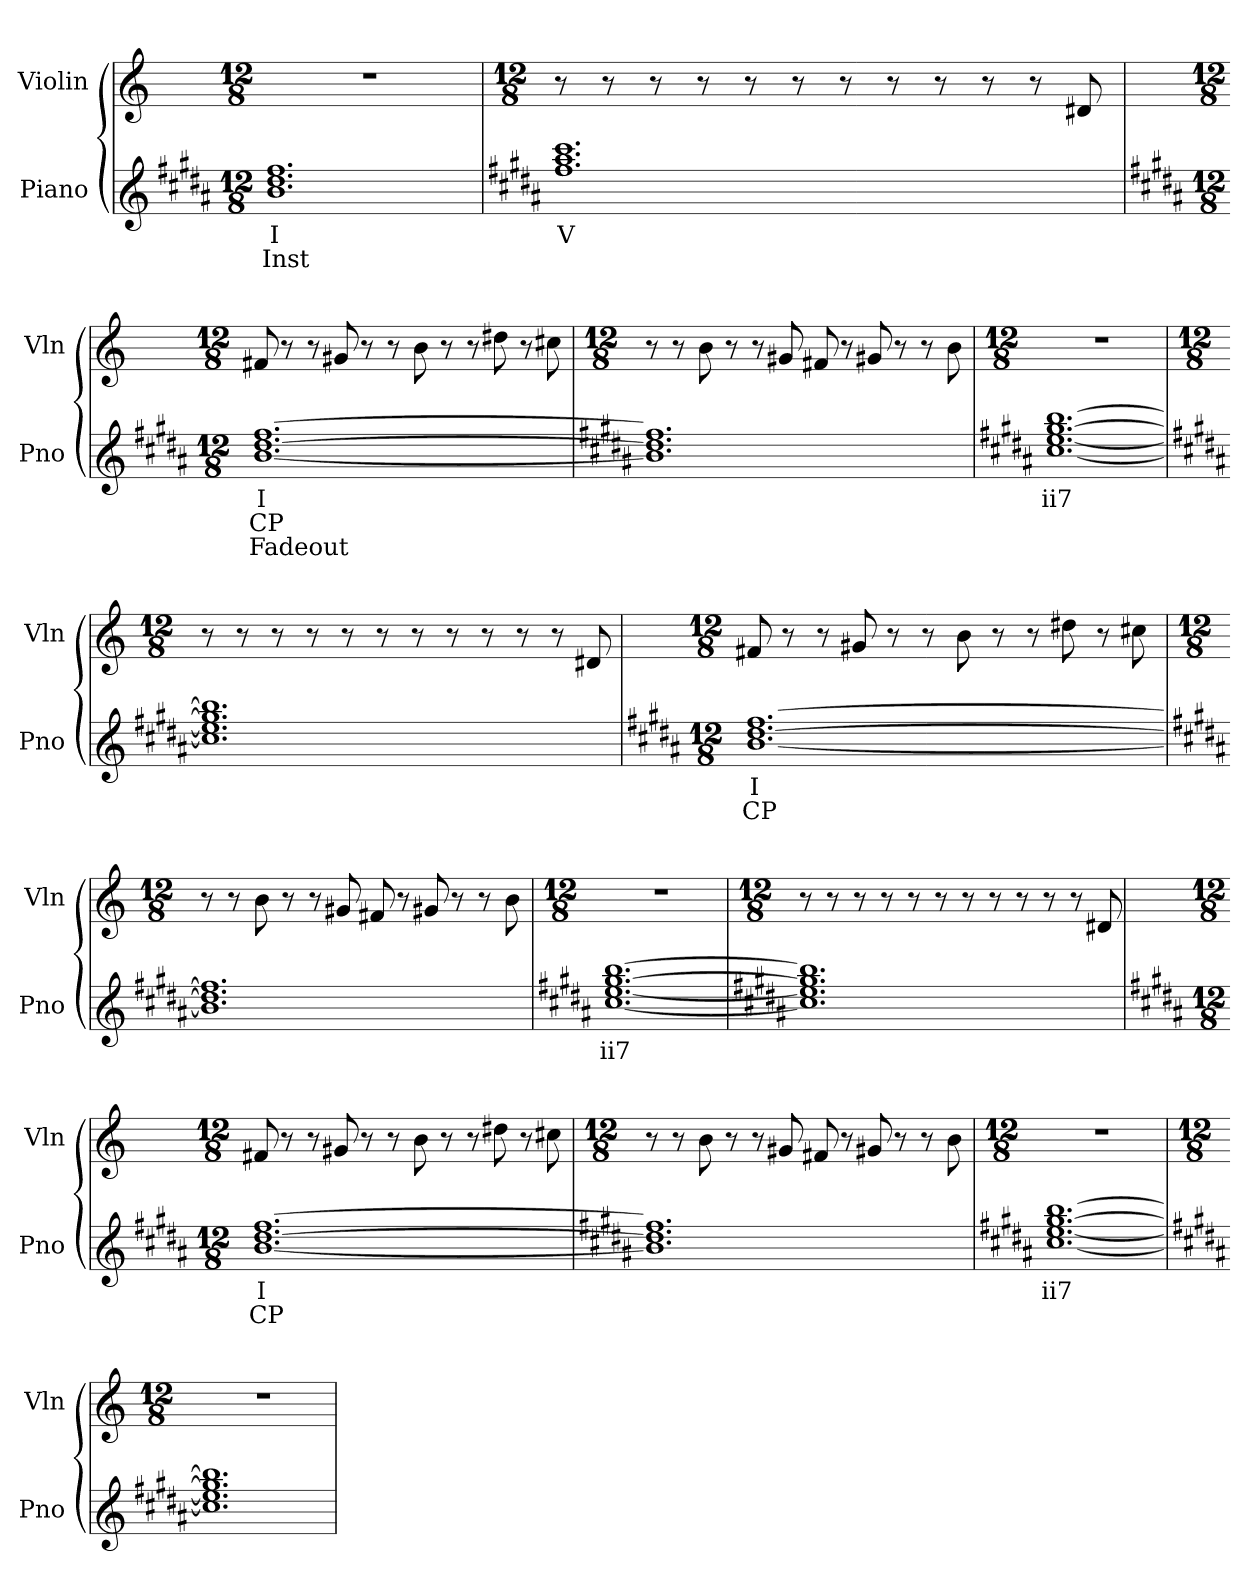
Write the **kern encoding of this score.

**kern	**text	**text	**text	**kern
*part2	*part2	*part2	*part2	*part1
*staff2	*staff2	*staff2	*staff2	*staff1
*I"Piano	*	*	*	*I"Violin
*I'Pno	*	*	*	*I'Vln
*k[f#c#g#d#a#]	*	*	*	*
*B:	*	*	*	*
*M12/8	*	*	*	*M12/8
=	=	=	=	=
1.b 1.dd# 1.ff#	I	Inst	.	1.r
=	=	=	=	=
*k[f#c#g#d#a#]	*	*	*	*
*B:	*	*	*	*
*	*	*	*	*M12/8
1.ff# 1.aa# 1.ccc#	V	.	.	8r
.	.	.	.	8r
.	.	.	.	8r
.	.	.	.	8r
.	.	.	.	8r
.	.	.	.	8r
.	.	.	.	8r
.	.	.	.	8r
.	.	.	.	8r
.	.	.	.	8r
.	.	.	.	8r
.	.	.	.	8d#X
=	=	=	=	=
*k[f#c#g#d#a#]	*	*	*	*
*B:	*	*	*	*
*M12/8	*	*	*	*M12/8
[1.b [1.dd# [1.ff#	I	CP	Fadeout	8f#X
.	.	.	.	8r
.	.	.	.	8r
.	.	.	.	8g#X
.	.	.	.	8r
.	.	.	.	8r
.	.	.	.	8b
.	.	.	.	8r
.	.	.	.	8r
.	.	.	.	8dd#X
.	.	.	.	8r
.	.	.	.	8cc#X
=	=	=	=	=
*k[f#c#g#d#a#]	*	*	*	*
*B:	*	*	*	*
*	*	*	*	*M12/8
1.b] 1.dd#] 1.ff#]	.	.	.	8r
.	.	.	.	8r
.	.	.	.	8b
.	.	.	.	8r
.	.	.	.	8r
.	.	.	.	8g#X
.	.	.	.	8f#X
.	.	.	.	8r
.	.	.	.	8g#X
.	.	.	.	8r
.	.	.	.	8r
.	.	.	.	8b
=	=	=	=	=
*k[f#c#g#d#a#]	*	*	*	*
*B:	*	*	*	*
*	*	*	*	*M12/8
[1.cc# [1.ee [1.gg# [1.bb	ii7	.	.	1.r
=	=	=	=	=
*k[f#c#g#d#a#]	*	*	*	*
*B:	*	*	*	*
*	*	*	*	*M12/8
1.cc#] 1.ee] 1.gg#] 1.bb]	.	.	.	8r
.	.	.	.	8r
.	.	.	.	8r
.	.	.	.	8r
.	.	.	.	8r
.	.	.	.	8r
.	.	.	.	8r
.	.	.	.	8r
.	.	.	.	8r
.	.	.	.	8r
.	.	.	.	8r
.	.	.	.	8d#X
=	=	=	=	=
*k[f#c#g#d#a#]	*	*	*	*
*B:	*	*	*	*
*M12/8	*	*	*	*M12/8
[1.b [1.dd# [1.ff#	I	CP	.	8f#X
.	.	.	.	8r
.	.	.	.	8r
.	.	.	.	8g#X
.	.	.	.	8r
.	.	.	.	8r
.	.	.	.	8b
.	.	.	.	8r
.	.	.	.	8r
.	.	.	.	8dd#X
.	.	.	.	8r
.	.	.	.	8cc#X
=	=	=	=	=
*k[f#c#g#d#a#]	*	*	*	*
*B:	*	*	*	*
*	*	*	*	*M12/8
1.b] 1.dd#] 1.ff#]	.	.	.	8r
.	.	.	.	8r
.	.	.	.	8b
.	.	.	.	8r
.	.	.	.	8r
.	.	.	.	8g#X
.	.	.	.	8f#X
.	.	.	.	8r
.	.	.	.	8g#X
.	.	.	.	8r
.	.	.	.	8r
.	.	.	.	8b
=	=	=	=	=
*k[f#c#g#d#a#]	*	*	*	*
*B:	*	*	*	*
*	*	*	*	*M12/8
[1.cc# [1.ee [1.gg# [1.bb	ii7	.	.	1.r
=	=	=	=	=
*k[f#c#g#d#a#]	*	*	*	*
*B:	*	*	*	*
*	*	*	*	*M12/8
1.cc#] 1.ee] 1.gg#] 1.bb]	.	.	.	8r
.	.	.	.	8r
.	.	.	.	8r
.	.	.	.	8r
.	.	.	.	8r
.	.	.	.	8r
.	.	.	.	8r
.	.	.	.	8r
.	.	.	.	8r
.	.	.	.	8r
.	.	.	.	8r
.	.	.	.	8d#X
=	=	=	=	=
*k[f#c#g#d#a#]	*	*	*	*
*B:	*	*	*	*
*M12/8	*	*	*	*M12/8
[1.b [1.dd# [1.ff#	I	CP	.	8f#X
.	.	.	.	8r
.	.	.	.	8r
.	.	.	.	8g#X
.	.	.	.	8r
.	.	.	.	8r
.	.	.	.	8b
.	.	.	.	8r
.	.	.	.	8r
.	.	.	.	8dd#X
.	.	.	.	8r
.	.	.	.	8cc#X
=	=	=	=	=
*k[f#c#g#d#a#]	*	*	*	*
*B:	*	*	*	*
*	*	*	*	*M12/8
1.b] 1.dd#] 1.ff#]	.	.	.	8r
.	.	.	.	8r
.	.	.	.	8b
.	.	.	.	8r
.	.	.	.	8r
.	.	.	.	8g#X
.	.	.	.	8f#X
.	.	.	.	8r
.	.	.	.	8g#X
.	.	.	.	8r
.	.	.	.	8r
.	.	.	.	8b
=	=	=	=	=
*k[f#c#g#d#a#]	*	*	*	*
*B:	*	*	*	*
*	*	*	*	*M12/8
[1.cc# [1.ee [1.gg# [1.bb	ii7	.	.	1.r
=	=	=	=	=
*k[f#c#g#d#a#]	*	*	*	*
*B:	*	*	*	*
*	*	*	*	*M12/8
1.cc#] 1.ee] 1.gg#] 1.bb]	.	.	.	1.r
=	=	=	=	=
*-	*-	*-	*-	*-
